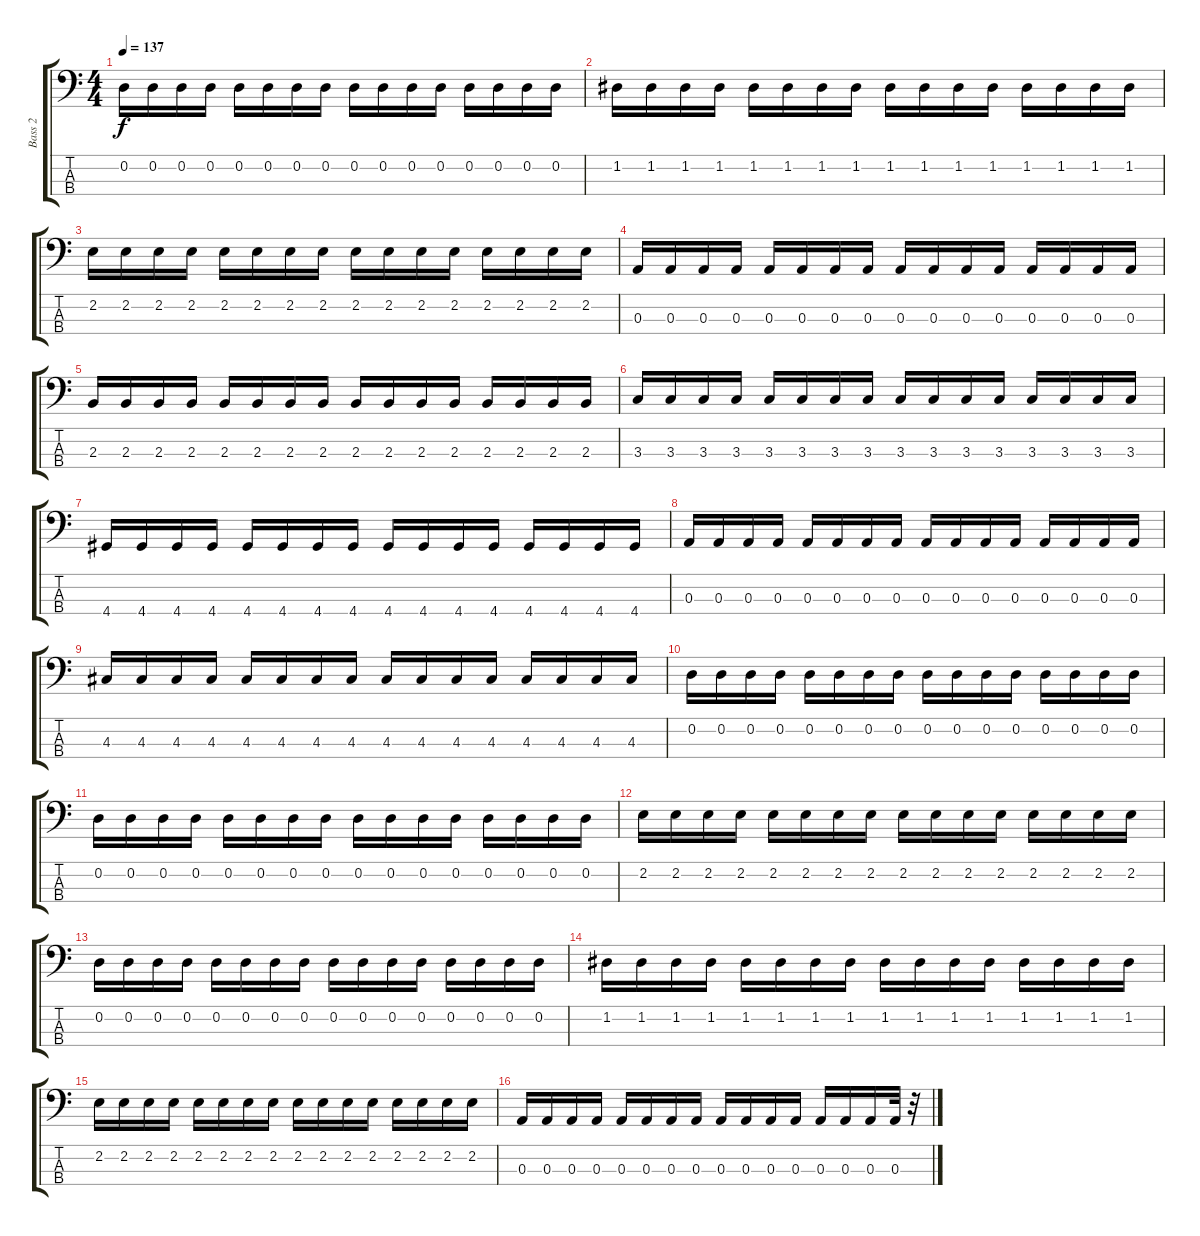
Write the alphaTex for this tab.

\track ("Bass 2" "Bass 2") {instrument synthbass1}
\staff {score tabs}
\tuning (G2 D2 A1 E1) {hide}
\ts (4 4)
\tempo 137
\clef f4
\ks c
0.2.16{dy f} 0.2.16 0.2.16 0.2.16 0.2.16 0.2.16 0.2.16 0.2.16 0.2.16 0.2.16 0.2.16 0.2.16 0.2.16 0.2.16 0.2.16 0.2.16 |
1.2.16 1.2.16 1.2.16 1.2.16 1.2.16 1.2.16 1.2.16 1.2.16 1.2.16 1.2.16 1.2.16 1.2.16 1.2.16 1.2.16 1.2.16 1.2.16 |
2.2.16 2.2.16 2.2.16 2.2.16 2.2.16 2.2.16 2.2.16 2.2.16 2.2.16 2.2.16 2.2.16 2.2.16 2.2.16 2.2.16 2.2.16 2.2.16 |
0.3.16 0.3.16 0.3.16 0.3.16 0.3.16 0.3.16 0.3.16 0.3.16 0.3.16 0.3.16 0.3.16 0.3.16 0.3.16 0.3.16 0.3.16 0.3.16 |
2.3.16 2.3.16 2.3.16 2.3.16 2.3.16 2.3.16 2.3.16 2.3.16 2.3.16 2.3.16 2.3.16 2.3.16 2.3.16 2.3.16 2.3.16 2.3.16 |
3.3.16 3.3.16 3.3.16 3.3.16 3.3.16 3.3.16 3.3.16 3.3.16 3.3.16 3.3.16 3.3.16 3.3.16 3.3.16 3.3.16 3.3.16 3.3.16 |
4.4.16 4.4.16 4.4.16 4.4.16 4.4.16 4.4.16 4.4.16 4.4.16 4.4.16 4.4.16 4.4.16 4.4.16 4.4.16 4.4.16 4.4.16 4.4.16 |
0.3.16 0.3.16 0.3.16 0.3.16 0.3.16 0.3.16 0.3.16 0.3.16 0.3.16 0.3.16 0.3.16 0.3.16 0.3.16 0.3.16 0.3.16 0.3.16 |
4.3.16 4.3.16 4.3.16 4.3.16 4.3.16 4.3.16 4.3.16 4.3.16 4.3.16 4.3.16 4.3.16 4.3.16 4.3.16 4.3.16 4.3.16 4.3.16 |
0.2.16 0.2.16 0.2.16 0.2.16 0.2.16 0.2.16 0.2.16 0.2.16 0.2.16 0.2.16 0.2.16 0.2.16 0.2.16 0.2.16 0.2.16 0.2.16 |
0.2.16 0.2.16 0.2.16 0.2.16 0.2.16 0.2.16 0.2.16 0.2.16 0.2.16 0.2.16 0.2.16 0.2.16 0.2.16 0.2.16 0.2.16 0.2.16 |
2.2.16 2.2.16 2.2.16 2.2.16 2.2.16 2.2.16 2.2.16 2.2.16 2.2.16 2.2.16 2.2.16 2.2.16 2.2.16 2.2.16 2.2.16 2.2.16 |
0.2.16 0.2.16 0.2.16 0.2.16 0.2.16 0.2.16 0.2.16 0.2.16 0.2.16 0.2.16 0.2.16 0.2.16 0.2.16 0.2.16 0.2.16 0.2.16 |
1.2.16 1.2.16 1.2.16 1.2.16 1.2.16 1.2.16 1.2.16 1.2.16 1.2.16 1.2.16 1.2.16 1.2.16 1.2.16 1.2.16 1.2.16 1.2.16 |
2.2.16 2.2.16 2.2.16 2.2.16 2.2.16 2.2.16 2.2.16 2.2.16 2.2.16 2.2.16 2.2.16 2.2.16 2.2.16 2.2.16 2.2.16 2.2.16 |
0.3.16 0.3.16 0.3.16 0.3.16 0.3.16 0.3.16 0.3.16 0.3.16 0.3.16 0.3.16 0.3.16 0.3.16 0.3.16 0.3.16 0.3.16 0.3.32 r.32
